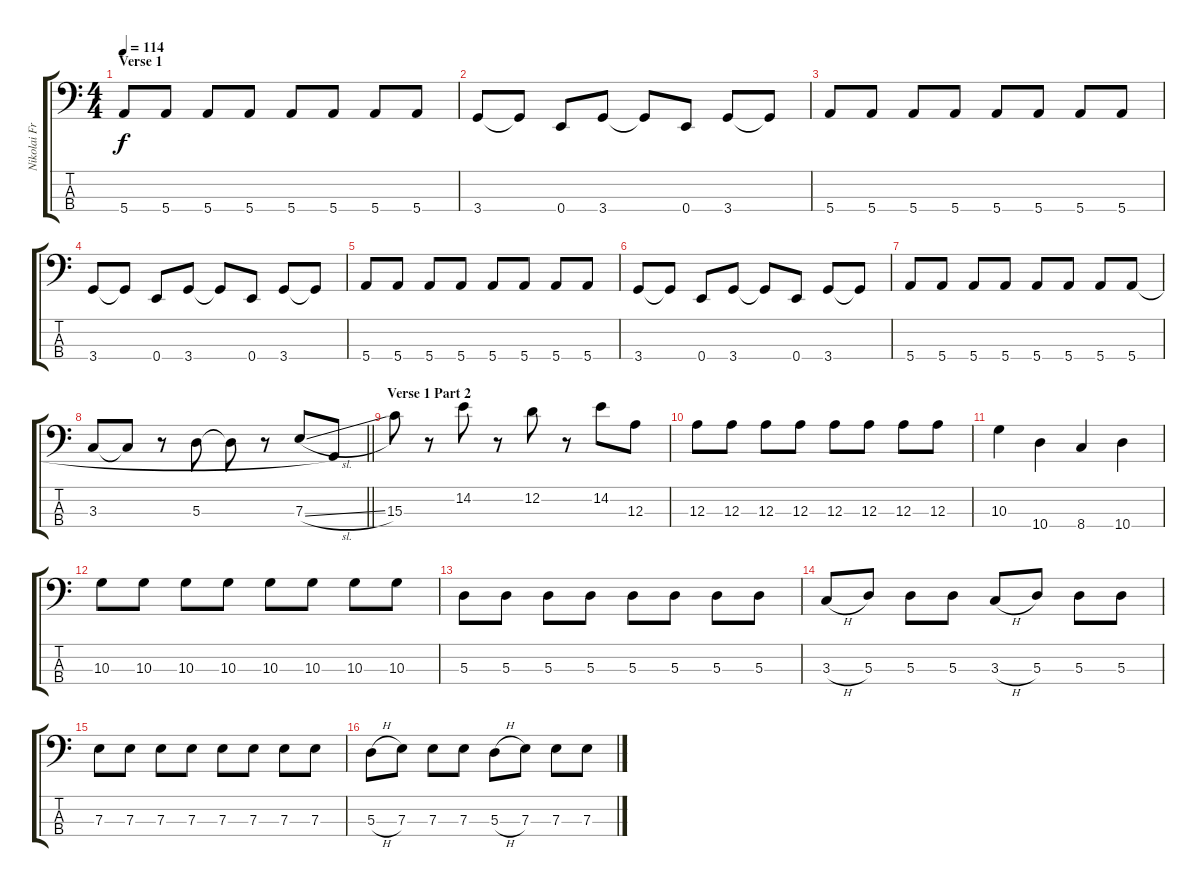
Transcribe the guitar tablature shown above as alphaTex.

\track ("Nikolai Fraiture" "Nikolai Fr") {instrument electricbassfinger}
\staff {score tabs}
\tuning (G2 D2 A1 E1) {hide}
\ts (4 4)
\section ("" "Verse 1")
\tempo 114
\clef f4
\ks c
5.4.8{dy f} 5.4.8 5.4.8 5.4.8 5.4.8 5.4.8 5.4.8 5.4.8 |
3.4.8 3.4{t}.8 0.4.8 3.4.8 3.4{t}.8 0.4.8 3.4.8 3.4{t}.8 |
5.4.8 5.4.8 5.4.8 5.4.8 5.4.8 5.4.8 5.4.8 5.4.8 |
3.4.8 3.4{t}.8 0.4.8 3.4.8 3.4{t}.8 0.4.8 3.4.8 3.4{t}.8 |
5.4.8 5.4.8 5.4.8 5.4.8 5.4.8 5.4.8 5.4.8 5.4.8 |
3.4.8 3.4{t}.8 0.4.8 3.4.8 3.4{t}.8 0.4.8 3.4.8 3.4{t}.8 |
5.4.8 5.4.8 5.4.8 5.4.8 5.4.8 5.4.8 5.4.8 5.4.8 |
\barLineRight lightlight
3.3.8 3.3{t}.8 r.8 5.3.8 5.3{t}.8 r.8 7.3{sl}.8 5.4{t}.8 |
\section ("" "Verse 1 Part 2")
15.3.8 r.8 14.2.8 r.8 12.2.8 r.8 14.2.8 12.3.8 |
12.3.8 12.3.8 12.3.8 12.3.8 12.3.8 12.3.8 12.3.8 12.3.8 |
10.3.4 10.4.4 8.4.4 10.4.4 |
10.3.8 10.3.8 10.3.8 10.3.8 10.3.8 10.3.8 10.3.8 10.3.8 |
5.3.8 5.3.8 5.3.8 5.3.8 5.3.8 5.3.8 5.3.8 5.3.8 |
3.3{h}.8 5.3.8 5.3.8 5.3.8 3.3{h}.8 5.3.8 5.3.8 5.3.8 |
7.3.8 7.3.8 7.3.8 7.3.8 7.3.8 7.3.8 7.3.8 7.3.8 |
5.3{h}.8 7.3.8 7.3.8 7.3.8 5.3{h}.8 7.3.8 7.3.8 7.3.8
